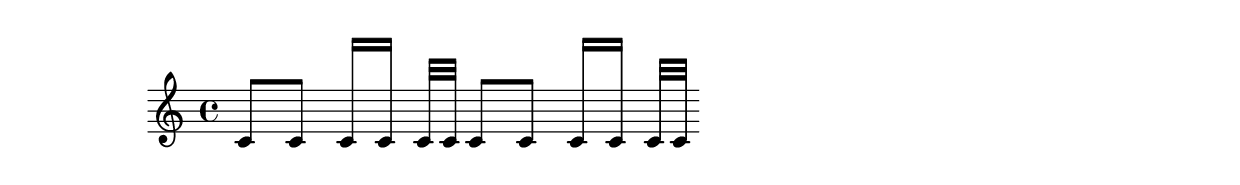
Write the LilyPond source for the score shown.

\version "2.12.0"

\header {
  texidoc = "Sublist of grob property lists may be also tuned.  In the
next example, the @code{beamed-lengths} property of the @code{Stem}
grob is tweaked."
}

\relative c' {
  \override Stem #'details #'beamed-lengths = #'(6 10 8)
  c8[ c] c16[ c] c32[ c]
  \revert Stem #'details
  c8[ c] c16[ c] c32[ c]
}
